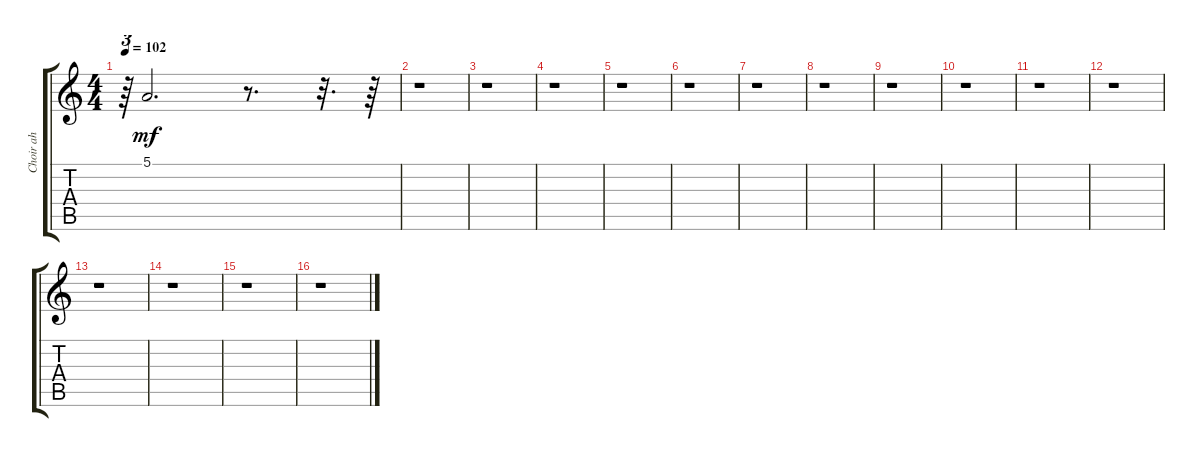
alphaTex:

\track ("Choir ah" "Choir ah") {instrument choiraahs}
\staff {score tabs}
\tuning (E4 B3 G3 D3 A2 E2) {hide}
\ts (4 4)
\tempo 102
\clef g2
\ks c
r.64{tu (3 2) dy f} 5.1.2{d dy mf} r.8{d} r.32{d} r.64 |
r.1 |
r.1 |
r.1 |
r.1 |
r.1 |
r.1 |
r.1 |
r.1 |
r.1 |
r.1 |
r.1 |
r.1 |
r.1 |
r.1 |
r.1
